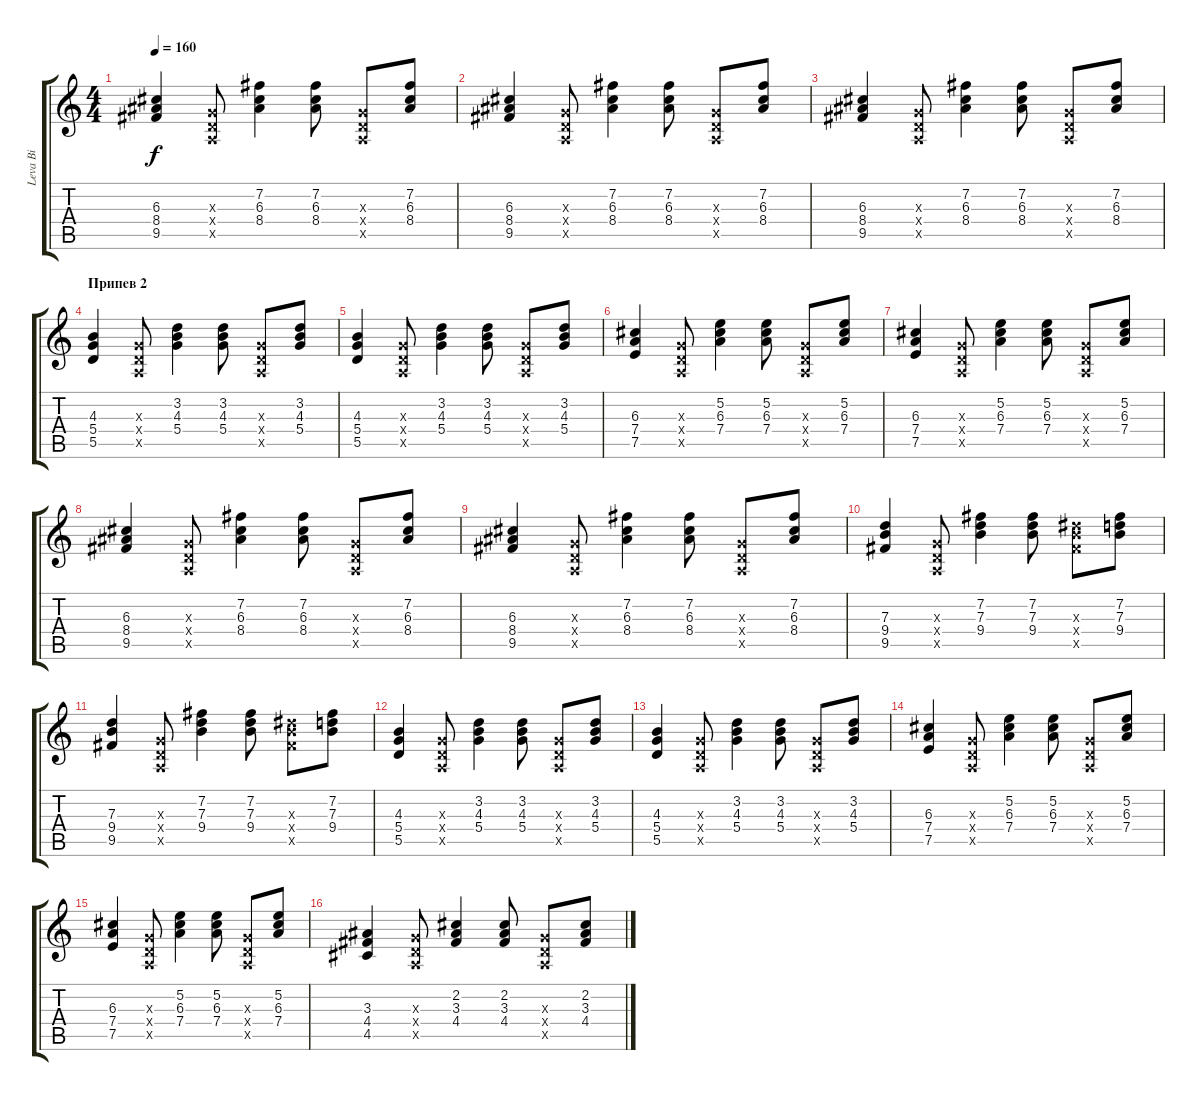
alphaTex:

\track ("Leva Bi" "Leva Bi") {instrument acousticguitarsteel}
\staff {score tabs}
\tuning (E4 B3 G3 D3 A2 E2) {hide}
\ts (4 4)
\tempo 160
\clef g2
\ks c
(6.3 8.4 9.5).4{dy f} (0.3{x} 0.4{x} 0.5{x}).8 (7.2 6.3 8.4).4 (7.2 6.3 8.4).8 (0.3{x} 0.4{x} 0.5{x}).8 (7.2 6.3 8.4).8 |
(6.3 8.4 9.5).4 (0.3{x} 0.4{x} 0.5{x}).8 (7.2 6.3 8.4).4 (7.2 6.3 8.4).8 (0.3{x} 0.4{x} 0.5{x}).8 (7.2 6.3 8.4).8 |
(6.3 8.4 9.5).4 (0.3{x} 0.4{x} 0.5{x}).8 (7.2 6.3 8.4).4 (7.2 6.3 8.4).8 (0.3{x} 0.4{x} 0.5{x}).8 (7.2 6.3 8.4).8 |
\section ("" "Припев 2")
(4.3 5.4 5.5).4 (0.3{x} 0.4{x} 0.5{x}).8 (3.2 4.3 5.4).4 (3.2 4.3 5.4).8 (0.3{x} 0.4{x} 0.5{x}).8 (3.2 4.3 5.4).8 |
(4.3 5.4 5.5).4 (0.3{x} 0.4{x} 0.5{x}).8 (3.2 4.3 5.4).4 (3.2 4.3 5.4).8 (0.3{x} 0.4{x} 0.5{x}).8 (3.2 4.3 5.4).8 |
(6.3 7.4 7.5).4 (0.3{x} 0.4{x} 0.5{x}).8 (5.2 6.3 7.4).4 (5.2 6.3 7.4).8 (0.3{x} 0.4{x} 0.5{x}).8 (5.2 6.3 7.4).8 |
(6.3 7.4 7.5).4 (0.3{x} 0.4{x} 0.5{x}).8 (5.2 6.3 7.4).4 (5.2 6.3 7.4).8 (0.3{x} 0.4{x} 0.5{x}).8 (5.2 6.3 7.4).8 |
(6.3 8.4 9.5).4 (0.3{x} 0.4{x} 0.5{x}).8 (7.2 6.3 8.4).4 (7.2 6.3 8.4).8 (0.3{x} 0.4{x} 0.5{x}).8 (7.2 6.3 8.4).8 |
(6.3 8.4 9.5).4 (0.3{x} 0.4{x} 0.5{x}).8 (7.2 6.3 8.4).4 (7.2 6.3 8.4).8 (0.3{x} 0.4{x} 0.5{x}).8 (7.2 6.3 8.4).8 |
(7.3 9.4 9.5).4 (0.3{x} 0.4{x} 0.5{x}).8 (7.2 7.3 9.4).4 (7.2 7.3 9.4).8 (8.3{x} 9.4{x} 9.5{x}).8 (7.2 7.3 9.4).8 |
(7.3 9.4 9.5).4 (0.3{x} 0.4{x} 0.5{x}).8 (7.2 7.3 9.4).4 (7.2 7.3 9.4).8 (8.3{x} 9.4{x} 9.5{x}).8 (7.2 7.3 9.4).8 |
(4.3 5.4 5.5).4 (0.3{x} 0.4{x} 0.5{x}).8 (3.2 4.3 5.4).4 (3.2 4.3 5.4).8 (0.3{x} 0.4{x} 0.5{x}).8 (3.2 4.3 5.4).8 |
(4.3 5.4 5.5).4 (0.3{x} 0.4{x} 0.5{x}).8 (3.2 4.3 5.4).4 (3.2 4.3 5.4).8 (0.3{x} 0.4{x} 0.5{x}).8 (3.2 4.3 5.4).8 |
(6.3 7.4 7.5).4 (0.3{x} 0.4{x} 0.5{x}).8 (5.2 6.3 7.4).4 (5.2 6.3 7.4).8 (0.3{x} 0.4{x} 0.5{x}).8 (5.2 6.3 7.4).8 |
(6.3 7.4 7.5).4 (0.3{x} 0.4{x} 0.5{x}).8 (5.2 6.3 7.4).4 (5.2 6.3 7.4).8 (0.3{x} 0.4{x} 0.5{x}).8 (5.2 6.3 7.4).8 |
(3.3 4.4 4.5).4 (0.3{x} 0.4{x} 0.5{x}).8 (2.2 3.3 4.4).4 (2.2 3.3 4.4).8 (0.3{x} 0.4{x} 0.5{x}).8 (2.2 3.3 4.4).8
